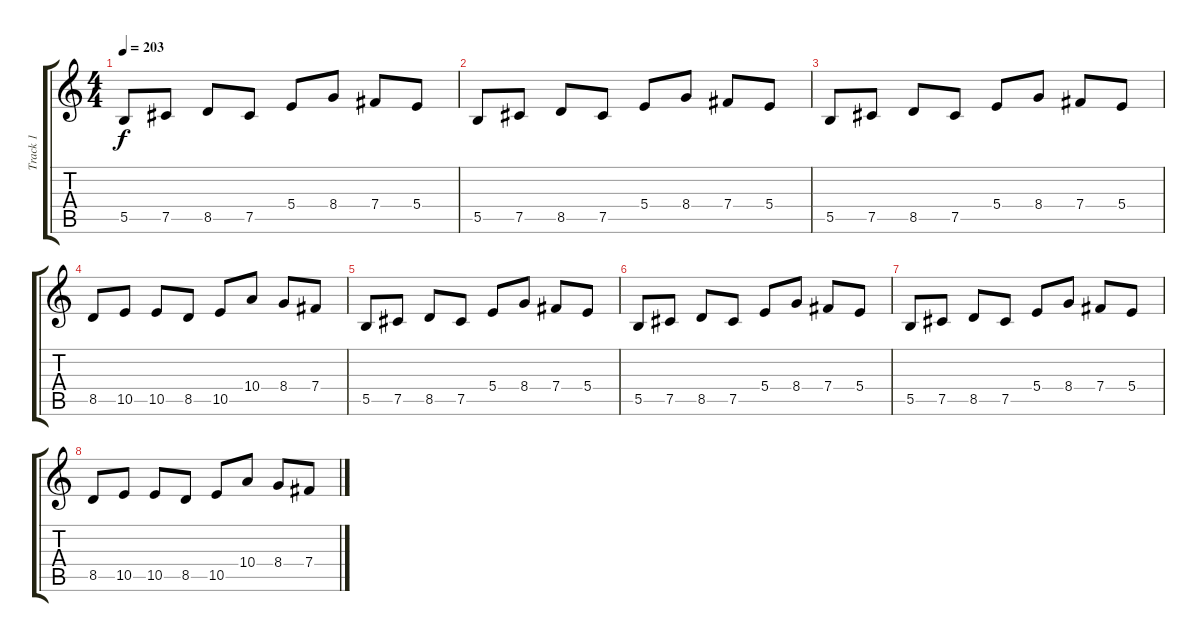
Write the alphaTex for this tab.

\track ("Track 1" "Track 1") {instrument overdrivenguitar}
\staff {score tabs}
\tuning (Db4 Ab3 E3 B2 Gb2 B1) {hide}
\ts (4 4)
\tempo 203
\clef g2
\ks c
5.5.8{dy f} 7.5.8 8.5.8 7.5.8 5.4.8 8.4.8 7.4.8 5.4.8 |
5.5.8 7.5.8 8.5.8 7.5.8 5.4.8 8.4.8 7.4.8 5.4.8 |
5.5.8 7.5.8 8.5.8 7.5.8 5.4.8 8.4.8 7.4.8 5.4.8 |
8.5.8 10.5.8 10.5.8 8.5.8 10.5.8 10.4.8 8.4.8 7.4.8 |
5.5.8 7.5.8 8.5.8 7.5.8 5.4.8 8.4.8 7.4.8 5.4.8 |
5.5.8 7.5.8 8.5.8 7.5.8 5.4.8 8.4.8 7.4.8 5.4.8 |
5.5.8 7.5.8 8.5.8 7.5.8 5.4.8 8.4.8 7.4.8 5.4.8 |
8.5.8 10.5.8 10.5.8 8.5.8 10.5.8 10.4.8 8.4.8 7.4.8
